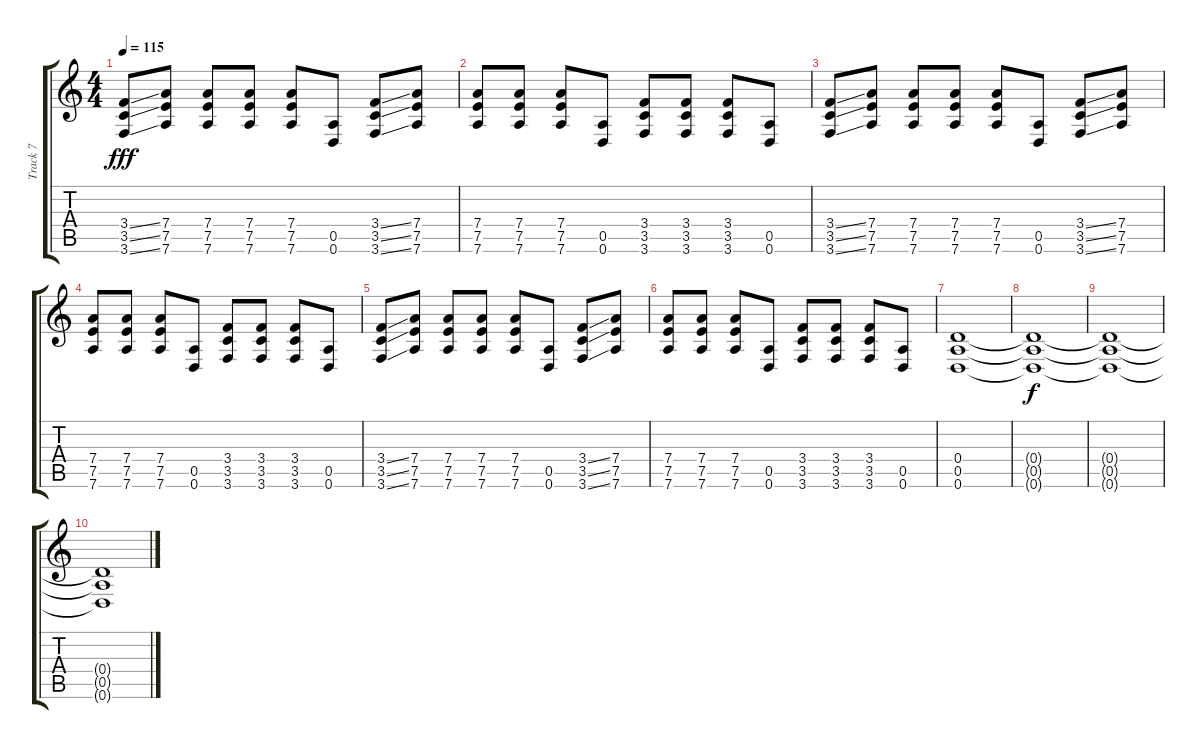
\track ("Track 7" "Track 7") {instrument overdrivenguitar}
\staff {score tabs}
\tuning (E4 B3 G3 D3 A2 D2) {hide}
\ts (4 4)
\tempo 115
\clef g2
\ks c
(3.4{ss} 3.5{ss} 3.6{ss}).8{dy fff} (7.4 7.5 7.6).8 (7.4 7.5 7.6).8 (7.4 7.5 7.6).8 (7.4 7.5 7.6).8 (0.5 0.6).8 (3.4{ss} 3.5{ss} 3.6{ss}).8 (7.4 7.5 7.6).8 |
(7.4 7.5 7.6).8 (7.4 7.5 7.6).8 (7.4 7.5 7.6).8 (0.5 0.6).8 (3.4 3.5 3.6).8 (3.4 3.5 3.6).8 (3.4 3.5 3.6).8 (0.5 0.6).8 |
(3.4{ss} 3.5{ss} 3.6{ss}).8 (7.4 7.5 7.6).8 (7.4 7.5 7.6).8 (7.4 7.5 7.6).8 (7.4 7.5 7.6).8 (0.5 0.6).8 (3.4{ss} 3.5{ss} 3.6{ss}).8 (7.4 7.5 7.6).8 |
(7.4 7.5 7.6).8 (7.4 7.5 7.6).8 (7.4 7.5 7.6).8 (0.5 0.6).8 (3.4 3.5 3.6).8 (3.4 3.5 3.6).8 (3.4 3.5 3.6).8 (0.5 0.6).8 |
(3.4{ss} 3.5{ss} 3.6{ss}).8 (7.4 7.5 7.6).8 (7.4 7.5 7.6).8 (7.4 7.5 7.6).8 (7.4 7.5 7.6).8 (0.5 0.6).8 (3.4{ss} 3.5{ss} 3.6{ss}).8 (7.4 7.5 7.6).8 |
(7.4 7.5 7.6).8 (7.4 7.5 7.6).8 (7.4 7.5 7.6).8 (0.5 0.6).8 (3.4 3.5 3.6).8 (3.4 3.5 3.6).8 (3.4 3.5 3.6).8 (0.5 0.6).8 |
(0.4 0.5 0.6).1 |
(0.4{t} 0.5{t} 0.6{t}).1{dy f} |
(0.4{t} 0.5{t} 0.6{t}).1 |
(0.4{t} 0.5{t} 0.6{t}).1
